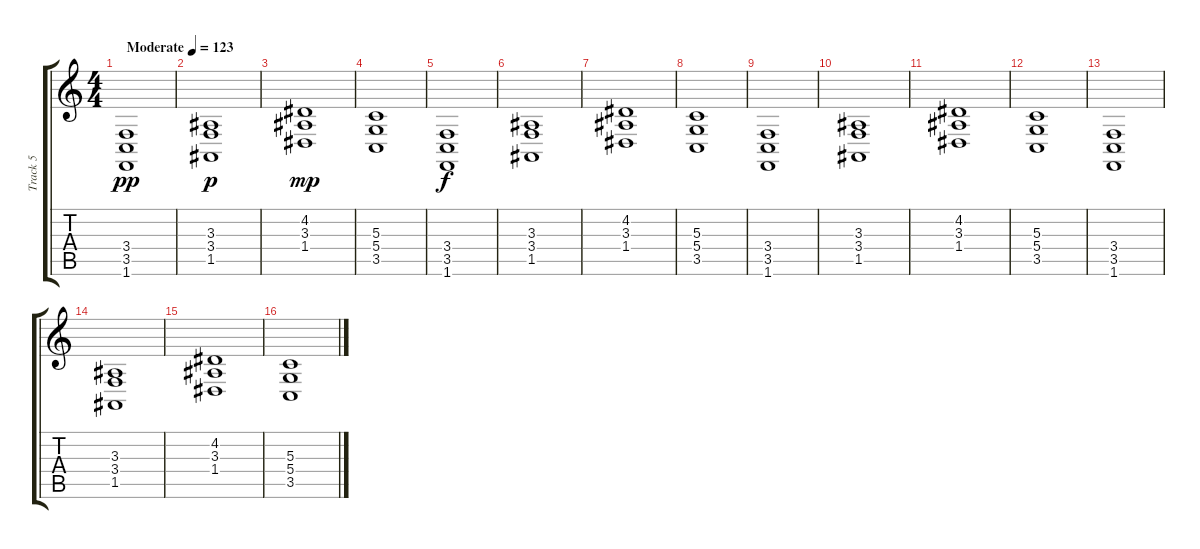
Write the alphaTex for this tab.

\track ("Track 5" "Track 5") {instrument drawbarorgan}
\staff {score tabs}
\tuning (E4 B3 G3 D3 A2 E2) {hide}
\ts (4 4)
\tempo (123 "Moderate")
\clef g2
\ks c
(3.4 3.5 1.6).1{dy pp instrument drawbarorgan} |
(3.3 3.4 1.5).1{dy p} |
(4.2 3.3 1.4).1{dy mp} |
(5.3 5.4 3.5).1 |
(3.4 3.5 1.6).1{dy f} |
(3.3 3.4 1.5).1 |
(4.2 3.3 1.4).1 |
(5.3 5.4 3.5).1 |
(3.4 3.5 1.6).1 |
(3.3 3.4 1.5).1 |
(4.2 3.3 1.4).1 |
(5.3 5.4 3.5).1 |
(3.4 3.5 1.6).1 |
(3.3 3.4 1.5).1 |
(4.2 3.3 1.4).1 |
(5.3 5.4 3.5).1
